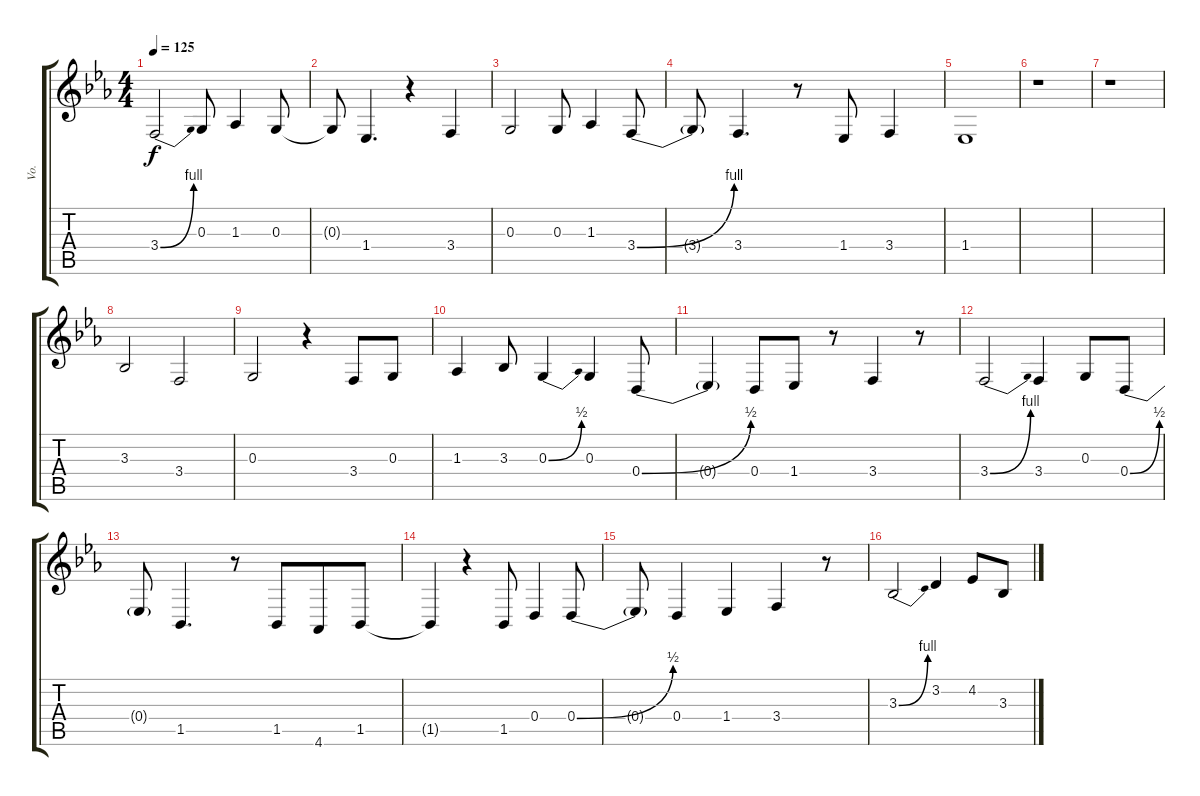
\track ("Vo." "Vo.") {instrument choiraahs}
\staff {score tabs}
\tuning (E4 B3 G3 D3 A2 E2) {hide}
\ts (4 4)
\tempo 125
\clef g2
\ks eb
3.4{be (bend 0 0 60 4)}.2{dy f} 0.3.8 1.3.4 0.3.8 |
0.3{t}.8 1.4.4{d} r.4 3.4.4 |
0.3.2 0.3.8 1.3.4 3.4{be (bend 0 0 60 4)}.8 |
3.4{t}.8 3.4.4{d} r.8 1.4.8 3.4.4 |
1.4.1 |
r.1 |
r.1 |
3.3.2 3.4.2 |
0.3.2 r.4 3.4.8 0.3.8 |
1.3.4 3.3.8 0.3{be (bend 0 0 60 2)}.4 0.3.4 0.4{be (bend 0 0 60 2)}.8 |
0.4{t}.4 0.4.8 1.4.8 r.8 3.4.4 r.8 |
3.4{be (bend 0 0 60 4)}.2 3.4.4 0.3.8 0.4{be (bend 0 0 60 2)}.8 |
0.4{t}.8 1.5.4{d} r.8 1.5.8{beam merge} 4.6.8 1.5.8 |
1.5{t}.4 r.4 1.5.8 0.4.4 0.4{be (bend 0 0 60 2)}.8 |
0.4{t}.8 0.4.4 1.4.4 3.4.4 r.8 |
3.3{be (bend 0 0 60 4)}.2 3.2.4 4.2.8 3.3.8
